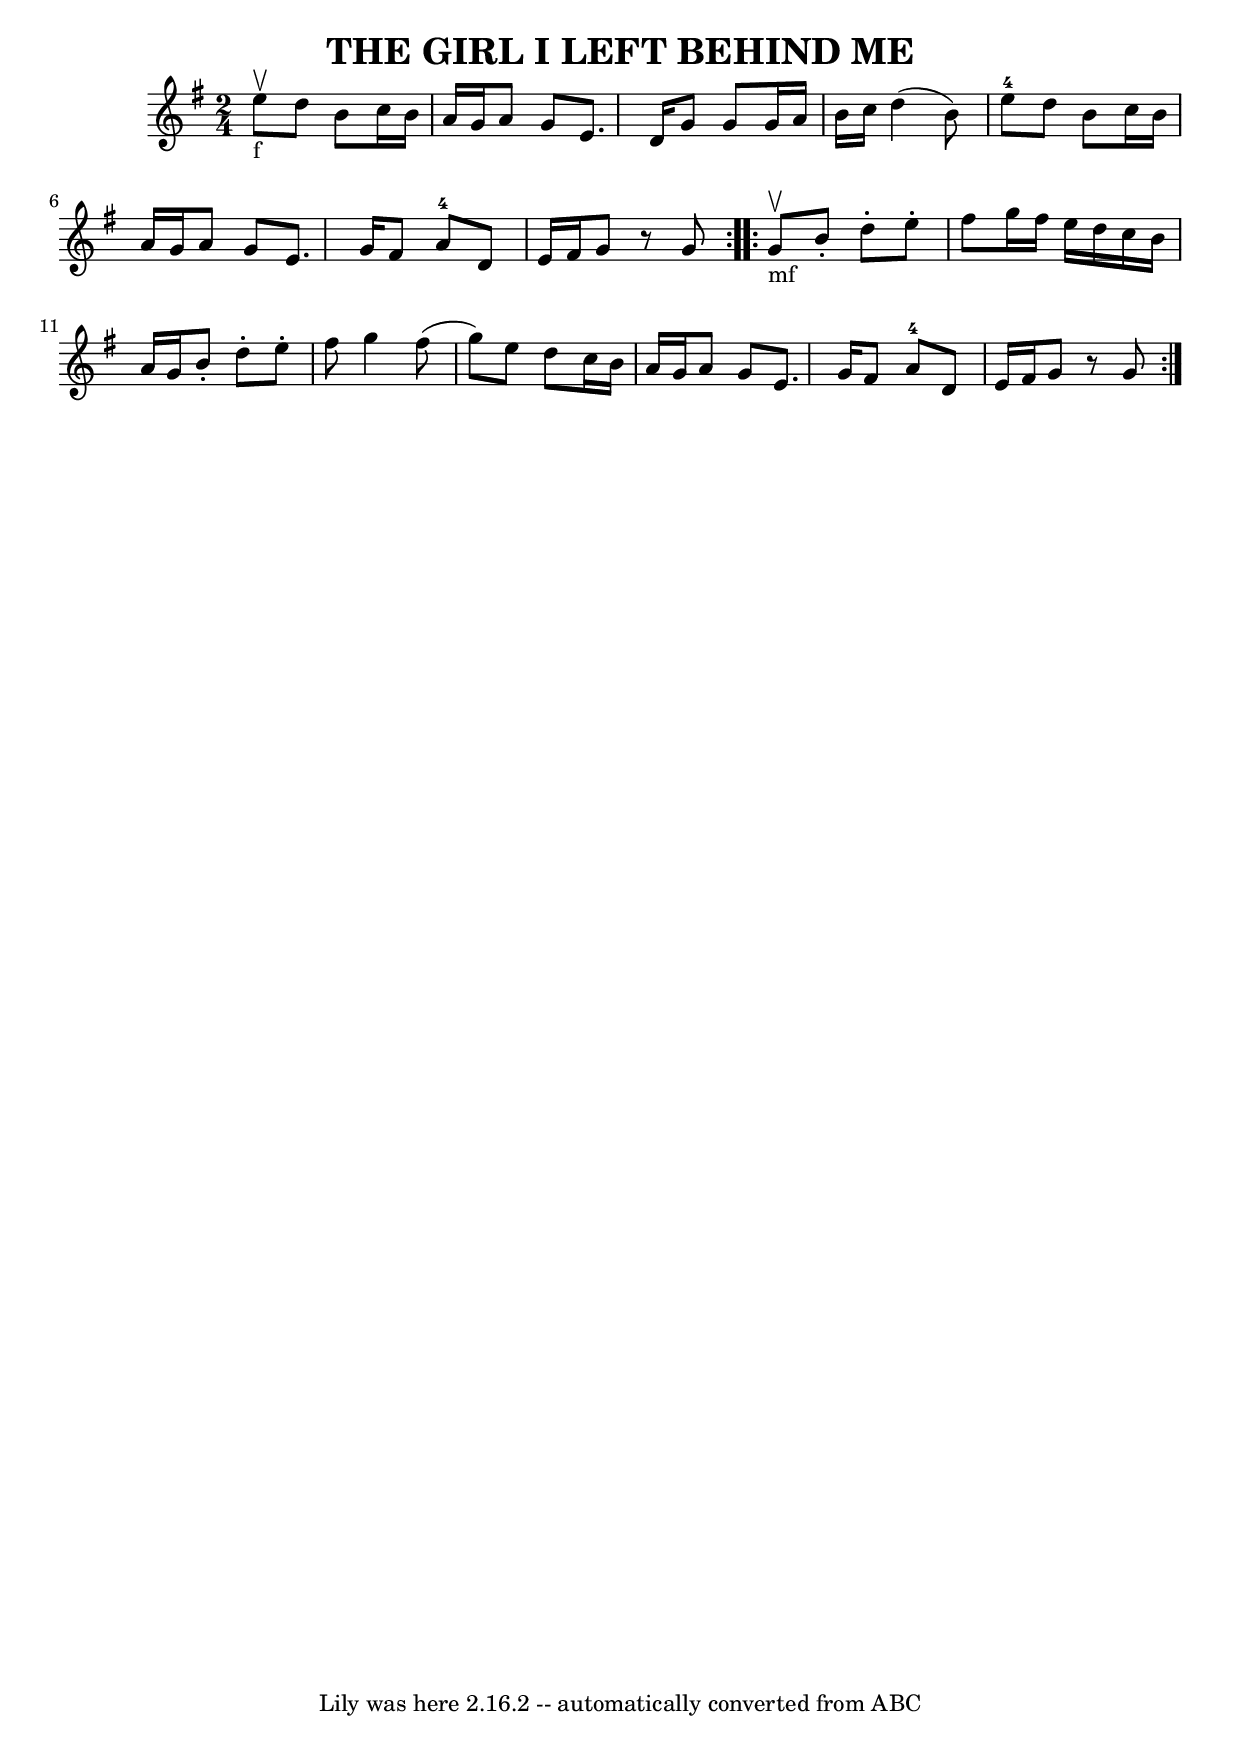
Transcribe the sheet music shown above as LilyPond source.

\version "2.7.40"
\include "Mammoth.ily"
\header {
	book = "Ryan's Mammoth Collection of Fiddle Tunes"
	crossRefNumber = "1"
	footnotes = ""
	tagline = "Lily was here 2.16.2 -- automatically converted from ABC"
	title = "THE GIRL I LEFT BEHIND ME"
}
voicedefault =  {
\set Score.defaultBarType = "empty"

\repeat volta 2 {
\time 2/4 \key g \major e''8_"f"^\upbow       |
 d''8 b'8    
c''16 b'16 a'16 g'16    |
 a'8 g'8 e'8. d'16    
|
 g'8 g'8 g'16 a'16 b'16 c''16    |
 d''4 (
b'8) e''8-4       |
 d''8 b'8 c''16 b'16 a'16    
g'16    |
 a'8 g'8 e'8. g'16    |
 fis'8 a'8-4   
d'8 e'16 fis'16    |
 g'8    r8 g'8    }     \repeat volta 2 {  
 g'8_"mf"^\upbow       |
 b'8 -. d''8 -. e''8 -. fis''8    
|
 g''16 fis''16 e''16 d''16 c''16 b'16 a'16 g'16  
  |
 b'8 -. d''8 -. e''8 -. fis''8    |
 g''4 fis''8 (
 g''8)       |
 e''8 d''8 c''16 b'16 a'16 g'16    
|
 a'8 g'8 e'8. g'16    |
 fis'8 a'8-4 d'8    
e'16 fis'16    |
 g'8    r8 g'8    }   
}

\score{
    <<

	\context Staff="default"
	{
	    \voicedefault 
	}

    >>
	\layout {
	}
	\midi {}
}
